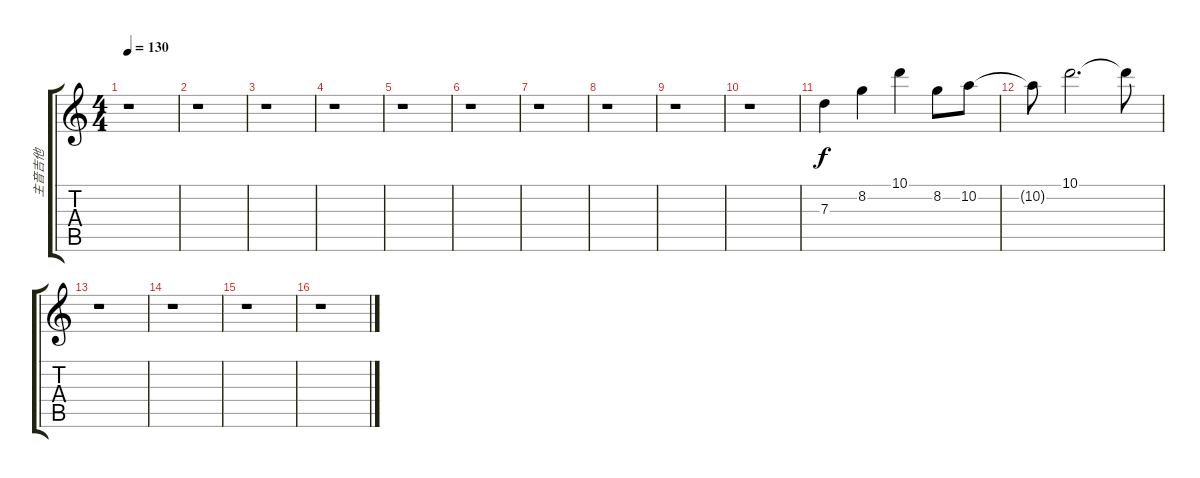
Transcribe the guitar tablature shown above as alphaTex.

\track ("主音吉他" "主音吉他") {instrument distortionguitar}
\staff {score tabs}
\tuning (E4 B3 G3 D3 A2 E2) {hide}
\ts (4 4)
\tempo 130
\clef g2
\ks c
r.1{dy f} |
r.1 |
r.1 |
r.1 |
r.1 |
r.1 |
r.1 |
r.1 |
r.1 |
r.1 |
7.3.4 8.2.4 10.1.4 8.2.8 10.2.8 |
10.2{t}.8 10.1.2{d} 10.1{t}.8 |
r.1 |
r.1 |
r.1 |
r.1
